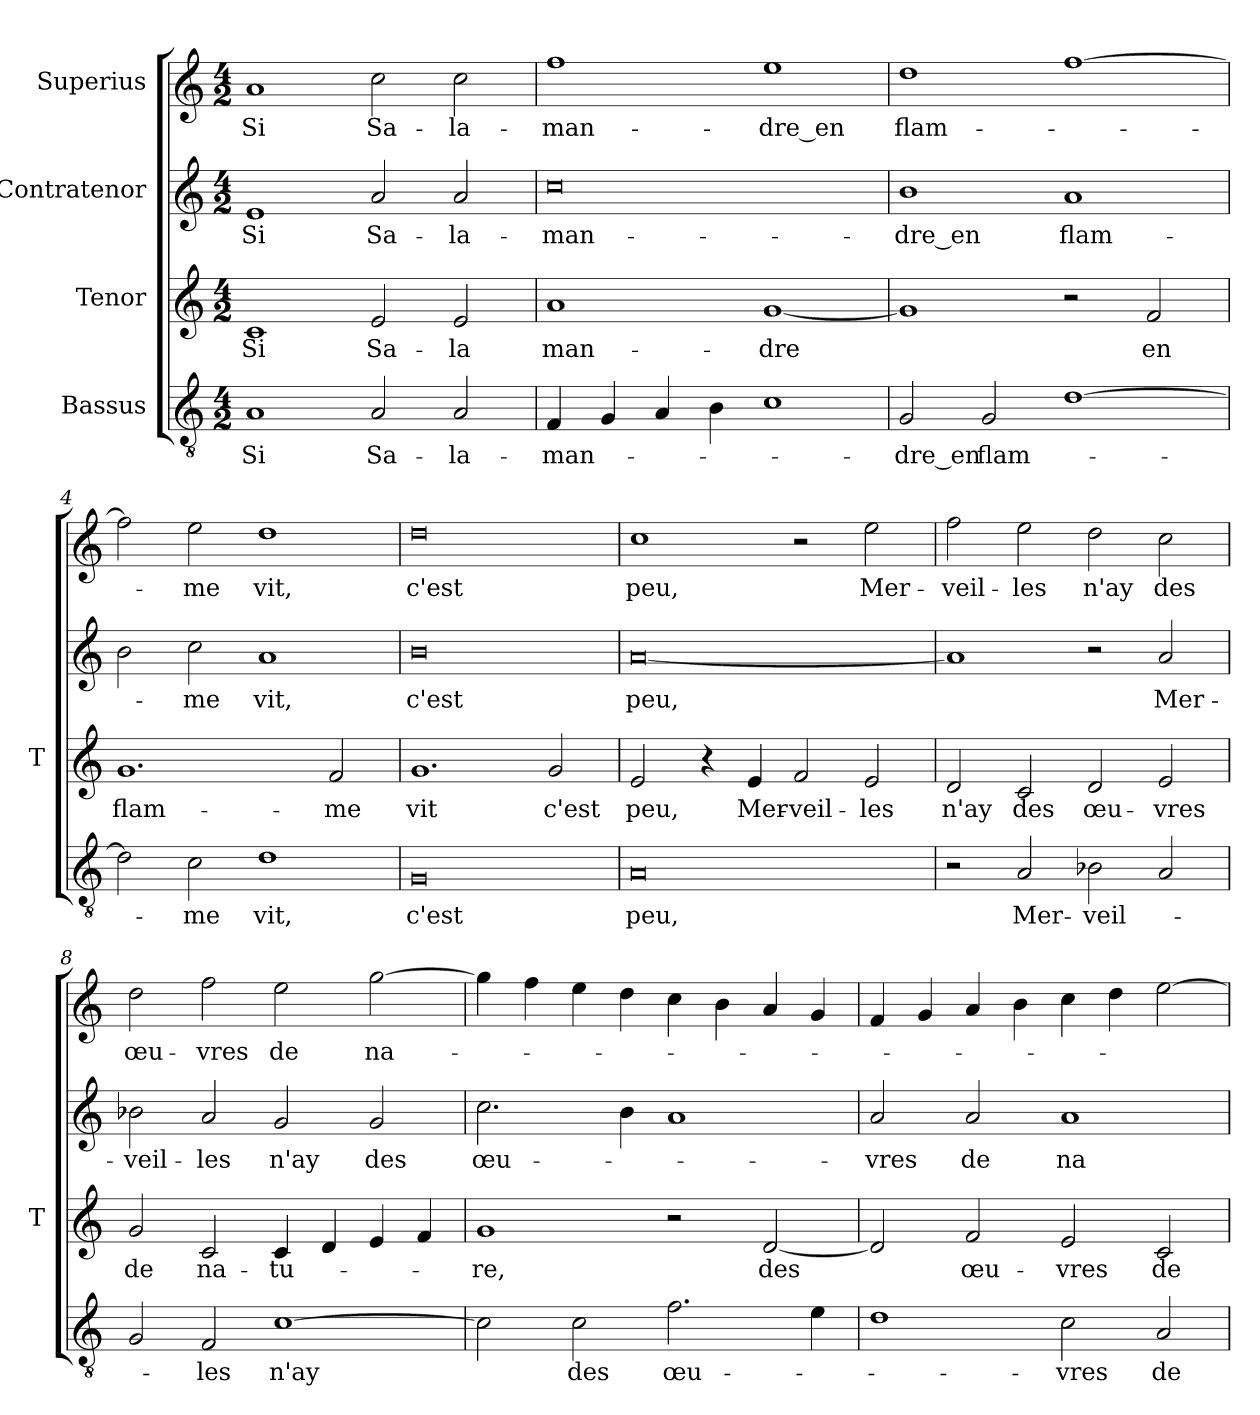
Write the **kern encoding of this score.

**kern	**text	**kern	**text	**kern	**text	**kern	**text
*part4	*part4	*part3	*part3	*part2	*part2	*part1	*part1
*staff4	*staff4	*staff3	*staff3	*staff2	*staff2	*staff1	*staff1
*I"Bassus	*	*I"Tenor	*	*I"Contratenor	*	*I"Superius	*
*	*	*I'T	*	*	*	*	*
*clefGv2	*	*clefG2	*	*clefG2	*	*clefG2	*
*k[]	*	*k[]	*	*k[]	*	*k[]	*
*M4/2	*	*M4/2	*	*M4/2	*	*M4/2	*
=1	=1	=1	=1	=1	=1	=1	=1
1A	-Si	1c	-Si	1e	-Si	1a	-Si
2A	Sa-	2e	Sa-	2a	Sa-	2cc	Sa-
2A	la-	2e	-la	2a	la-	2cc	la-
=2	=2	=2	=2	=2	=2	=2	=2
4F	man-	1a	man-	0cc	man-	1ff	man-
4G	.	.	.	.	.	.	.
4A	.	.	.	.	.	.	.
4B	.	.	.	.	.	.	.
1c	.	[1g	-dre	.	.	1ee	-dre_en
=3	=3	=3	=3	=3	=3	=3	=3
2G	-dre_en	1g]	.	1b	-dre_en	1dd	flam-
2G	flam-	.	.	.	.	.	.
[1d	.	2r	.	1a	flam-	[1ff	.
.	.	2f	-en	.	.	.	.
=4	=4	=4	=4	=4	=4	=4	=4
2d]	.	1.g	flam-	2b	.	2ff]	.
2c	-me	.	.	2cc	-me	2ee	-me
1d	-vit,	.	.	1a	-vit,	1dd	-vit,
.	.	2f	-me	.	.	.	.
=5	=5	=5	=5	=5	=5	=5	=5
0G	-c'est	1.g	-vit	0b	-c'est	0dd	-c'est
.	.	2g	-c'est	.	.	.	.
=6	=6	=6	=6	=6	=6	=6	=6
0A	-peu,	2e	-peu,	[0a	-peu,	1cc	-peu,
.	.	4r	.	.	.	.	.
.	.	4e	Mer-	.	.	.	.
.	.	2f	veil-	.	.	2r	.
.	.	2e	-les	.	.	2ee	Mer-
=7	=7	=7	=7	=7	=7	=7	=7
2r	.	2d	-n'ay	1a]	.	2ff	veil-
2A	Mer-	2c	-des	.	.	2ee	-les
2B-X	veil-	2d	œu-	2r	.	2dd	-n'ay
2A	.	2e	-vres	2a	Mer-	2cc	-des
=8	=8	=8	=8	=8	=8	=8	=8
2G	.	2g	-de	2b-X	veil-	2dd	œu-
2F	-les	2c	na-	2a	-les	2ff	-vres
[1c	-n'ay	4c	tu-	2g	-n'ay	2ee	-de
.	.	4d	.	.	.	.	.
.	.	4e	.	2g	-des	[2gg	na-
.	.	4f	.	.	.	.	.
=9	=9	=9	=9	=9	=9	=9	=9
2c]	.	1g	-re,	2.cc	œu-	4gg]	.
.	.	.	.	.	.	4ff	.
2c	-des	.	.	.	.	4ee	.
.	.	.	.	4b	.	4dd	.
2.f	œu-	2r	.	1a	.	4cc	.
.	.	.	.	.	.	4b	.
.	.	[2d	-des	.	.	4a	.
4e	.	.	.	.	.	4g	.
=10	=10	=10	=10	=10	=10	=10	=10
1d	.	2d]	.	2a	-vres	4f	.
.	.	.	.	.	.	4g	.
.	.	2f	œu-	2a	-de	4a	.
.	.	.	.	.	.	4b	.
2c	-vres	2e	-vres	1a	na-	4cc	.
.	.	.	.	.	.	4dd	.
2A	-de	2c	-de	.	.	[2ee	.
=	=	=	=	=	=	=	=
*-	*-	*-	*-	*-	*-	*-	*-
